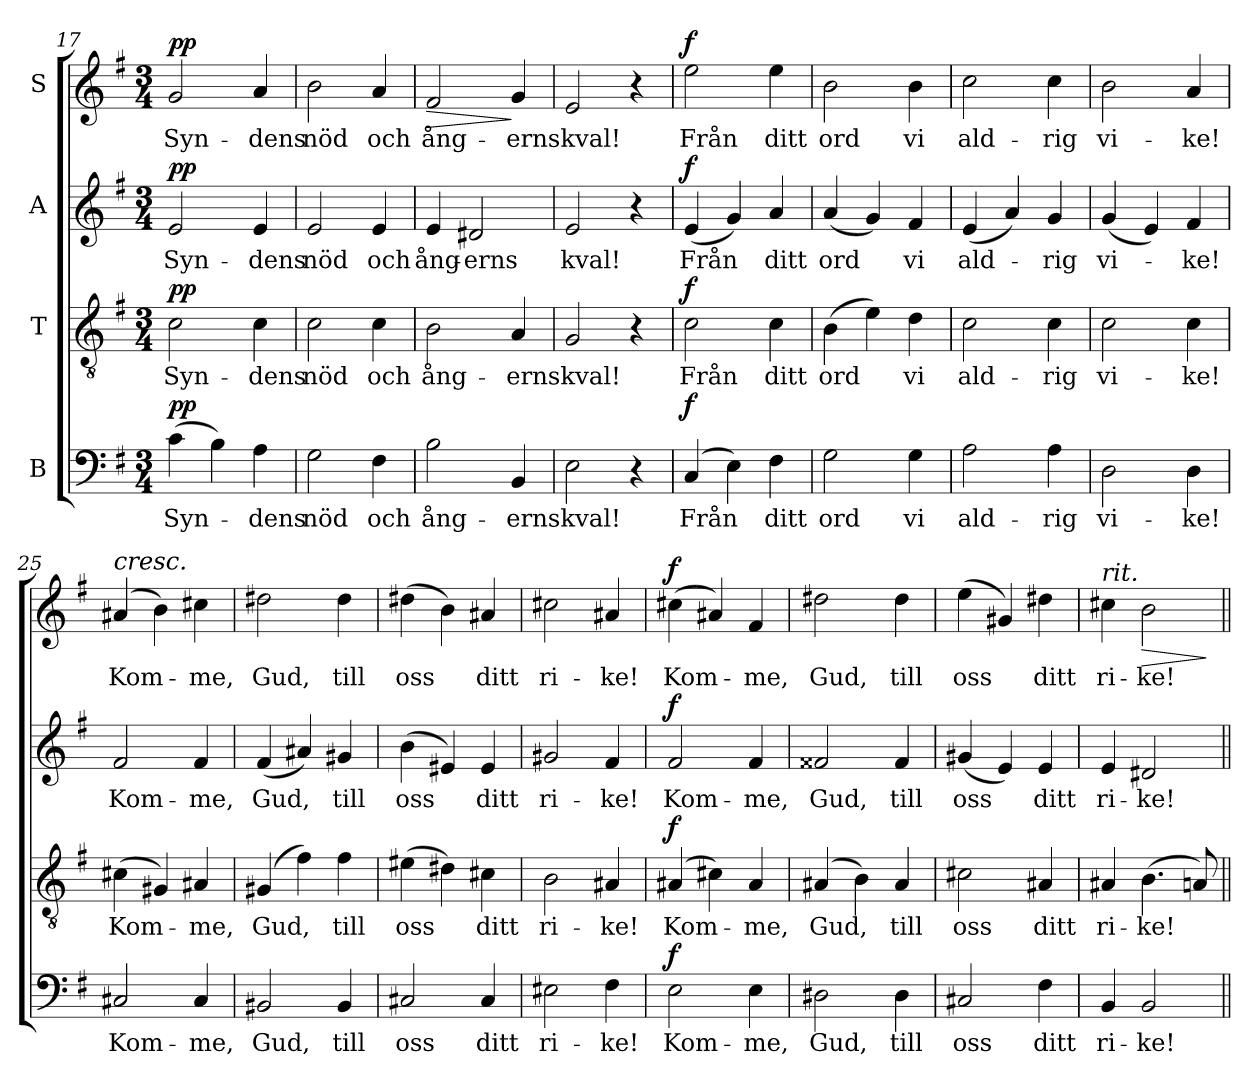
**kern	**text	**dynam	**kern	**text	**dynam	**kern	**text	**dynam	**kern	**text	**dynam
*part4	*part4	*part4	*part3	*part3	*part3	*part2	*part2	*part2	*part1	*part1	*part1
*staff4	*staff4	*staff4	*staff3	*staff3	*staff3	*staff2	*staff2	*staff2	*staff1	*staff1	*staff1
*I"B	*	*	*I"T	*	*	*I"A	*	*	*I"S	*	*
*clefF4	*	*	*clefGv2	*	*	*clefG2	*	*	*clefG2	*	*
*k[f#]	*	*	*k[f#]	*	*	*k[f#]	*	*	*k[f#]	*	*
*e:	*	*	*e:	*	*	*e:	*	*	*e:	*	*
*M3/4	*	*	*M3/4	*	*	*M3/4	*	*	*M3/4	*	*
=17	=17	=17	=17	=17	=17	=17	=17	=17	=17	=17	=17
!	!	!LO:DY:a	!	!	!LO:DY:a	!	!	!LO:DY:a	!	!	!LO:DY:a
(4c\	Syn-	pp	2c\	Syn-	pp	2e/	Syn-	pp	2g/	Syn-	pp
4B\)	.	.	.	.	.	.	.	.	.	.	.
4A\	-dens	.	4c\	-dens	.	4e/	-dens	.	4a/	-dens	.
=18	=18	=18	=18	=18	=18	=18	=18	=18	=18	=18	=18
2G\	nöd	.	2c\	nöd	.	2e/	nöd	.	2b\	nöd	.
4F#\	och	.	4c\	och	.	4e/	och	.	4a/	och	.
!!LO:PB:g=z
=19	=19	=19	=19	=19	=19	=19	=19	=19	=19	=19	=19
!	!	!	!	!	!	!	!	!	!	!	!LO:HP:b
2B\	ång-	.	2B\	ång-	.	4e/	ång-	.	2f#/	ång-	>
.	.	.	.	.	.	2d#X/	-erns	.	.	.	.
4BB/	-erns	.	4A/	-erns	.	.	.	.	4g/	-erns	]
=20	=20	=20	=20	=20	=20	=20	=20	=20	=20	=20	=20
2E\	kval!	.	2G/	kval!	.	2e/	kval!	.	2e/	kval!	.
4r	.	.	4r	.	.	4r	.	.	4r	.	.
=21	=21	=21	=21	=21	=21	=21	=21	=21	=21	=21	=21
!	!	!LO:DY:a	!	!	!LO:DY:a	!	!	!LO:DY:a	!	!	!LO:DY:a
(4C/	Från	f	2c\	Från	f	(4e/	Från	f	2ee\	Från	f
4E\)	.	.	.	.	.	4g/)	.	.	.	.	.
4F#\	ditt	.	4c\	ditt	.	4a/	ditt	.	4ee\	ditt	.
=22	=22	=22	=22	=22	=22	=22	=22	=22	=22	=22	=22
2G\	ord	.	(4B\	ord	.	(4a/	ord	.	2b\	ord	.
.	.	.	4e\)	.	.	4g/)	.	.	.	.	.
4G\	vi	.	4d\	vi	.	4f#/	vi	.	4b\	vi	.
=23	=23	=23	=23	=23	=23	=23	=23	=23	=23	=23	=23
2A\	ald-	.	2c\	ald-	.	(4e/	ald-	.	2cc\	ald-	.
.	.	.	.	.	.	4a/)	.	.	.	.	.
4A\	-rig	.	4c\	-rig	.	4g/	-rig	.	4cc\	-rig	.
=24	=24	=24	=24	=24	=24	=24	=24	=24	=24	=24	=24
2D\	vi-	.	2c\	vi-	.	(4g/	vi-	.	2b\	vi-	.
.	.	.	.	.	.	4e/)	.	.	.	.	.
4D\	-ke!	.	4c\	-ke!	.	4f#/	-ke!	.	4a/	-ke!	.
!!LO:LB:g=z
=25	=25	=25	=25	=25	=25	=25	=25	=25	=25	=25	=25
!	!	!	!	!	!	!	!	!	!LO:TX:a:i:t=cresc.	!	!
2C#X/	Kom-	.	(4c#X\	Kom-	.	2f#/	Kom-	.	(4a#X/	Kom-	.
.	.	.	4G#X/)	.	.	.	.	.	4b\)	.	.
4C#/	-me,	.	4A#X/	-me,	.	4f#/	-me,	.	4cc#X\	-me,	.
=26	=26	=26	=26	=26	=26	=26	=26	=26	=26	=26	=26
2BB#X/	Gud,	.	(4G#X/	Gud,	.	(4f#/	Gud,	.	2dd#X\	Gud,	.
.	.	.	4f#\)	.	.	4a#X/)	.	.	.	.	.
4BB#/	till	.	4f#\	till	.	4g#X/	till	.	4dd#\	till	.
=27	=27	=27	=27	=27	=27	=27	=27	=27	=27	=27	=27
2C#X/	oss	.	(4e#X\	oss	.	(4b\	oss	.	(4dd#X\	oss	.
.	.	.	4d#X\)	.	.	4e#X/)	.	.	4b\)	.	.
4C#/	ditt	.	4c#X\	ditt	.	4e#/	ditt	.	4a#X/	ditt	.
=28	=28	=28	=28	=28	=28	=28	=28	=28	=28	=28	=28
2E#X\	ri-	.	2B\	ri-	.	2g#X/	ri-	.	2cc#X\	ri-	.
4F#\	-ke!	.	4A#X/	-ke!	.	4f#/	-ke!	.	4a#X/	-ke!	.
=29	=29	=29	=29	=29	=29	=29	=29	=29	=29	=29	=29
!	!	!LO:DY:a	!	!	!LO:DY:a	!	!	!LO:DY:a	!	!	!LO:DY:a
2E\	Kom-	f	(4A#X/	Kom-	f	2f#/	Kom-	f	(4cc#X\	Kom-	f
.	.	.	4c#X\)	.	.	.	.	.	4a#X/)	.	.
4E\	-me,	.	4A#/	-me,	.	4f#/	-me,	.	4f#/	-me,	.
!!LO:LB:g=z
=30	=30	=30	=30	=30	=30	=30	=30	=30	=30	=30	=30
2D#X\	Gud,	.	(4A#X/	Gud,	.	2f##X/	Gud,	.	2dd#X\	Gud,	.
.	.	.	4B\)	.	.	.	.	.	.	.	.
4D#\	till	.	4A#/	till	.	4f##/	till	.	4dd#\	till	.
=31	=31	=31	=31	=31	=31	=31	=31	=31	=31	=31	=31
2C#X/	oss	.	2c#X\	oss	.	(4g#X/	oss	.	(4ee\	oss	.
.	.	.	.	.	.	4e/)	.	.	4g#X/)	.	.
4F#\	ditt	.	4A#X/	ditt	.	4e/	ditt	.	4dd#X\	ditt	.
=32	=32	=32	=32	=32	=32	=32	=32	=32	=32	=32	=32
!	!	!	!	!	!	!	!	!	!LO:TX:a:i:t=rit.	!	!
4BB/	ri-	.	4A#X/	ri-	.	4e/	ri-	.	4cc#X\	ri-	.
!	!	!	!	!	!	!	!	!	!	!	!LO:HP:b
2BB/	-ke!	.	(4.B\	-ke!	.	2d#X/	-ke!	.	2b\	-ke!	>
.	.	.	8An/)	.	.	.	.	.	.	.	.
.	.	.	.	.	.	.	.	.	.	.	]
=||	=||	=||	=||	=||	=||	=||	=||	=||	=||	=||	=||
*-	*-	*-	*-	*-	*-	*-	*-	*-	*-	*-	*-
